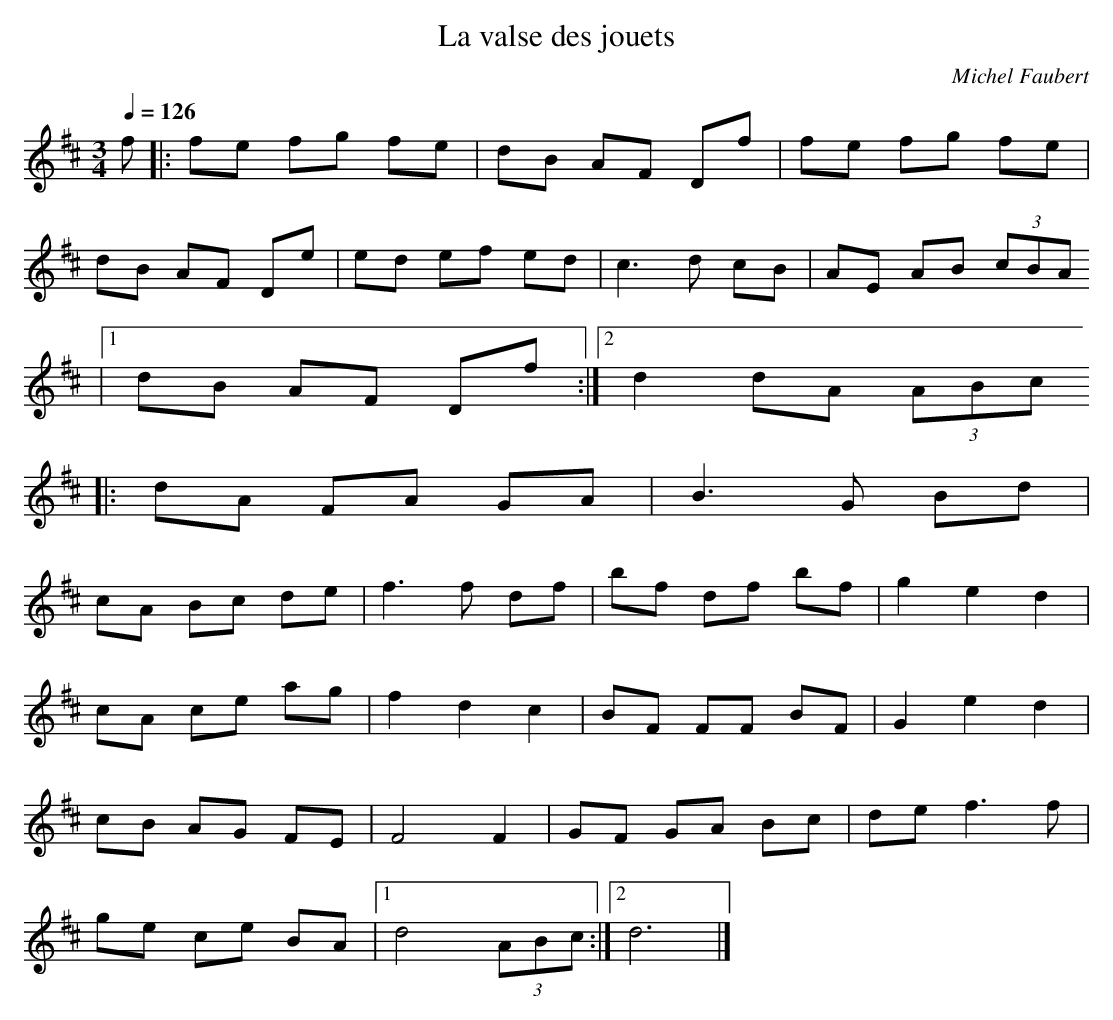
X:1
T:La valse des jouets
C:Michel Faubert
Q:1/4=126
M:3/4     %Meter
K:D
f |:fe fg fe |dB AF Df |fe fg fe |
dB AF De |ed ef ed |c3 d cB |AE AB (3cBA
|1dB AF Df :|2d2 dA (3ABc
|:dA FA GA |B3 G Bd |
cA Bc de |f3 f df |bf df bf |g2 e2 d2 |
cA ce ag |f2 d2 c2 |BF FF BF |G2 e2 d2 |
cB AG FE |F4 F2 |GF GA Bc |de f3 f |
ge ce BA |1d4 (3ABc :|2d6 |]
